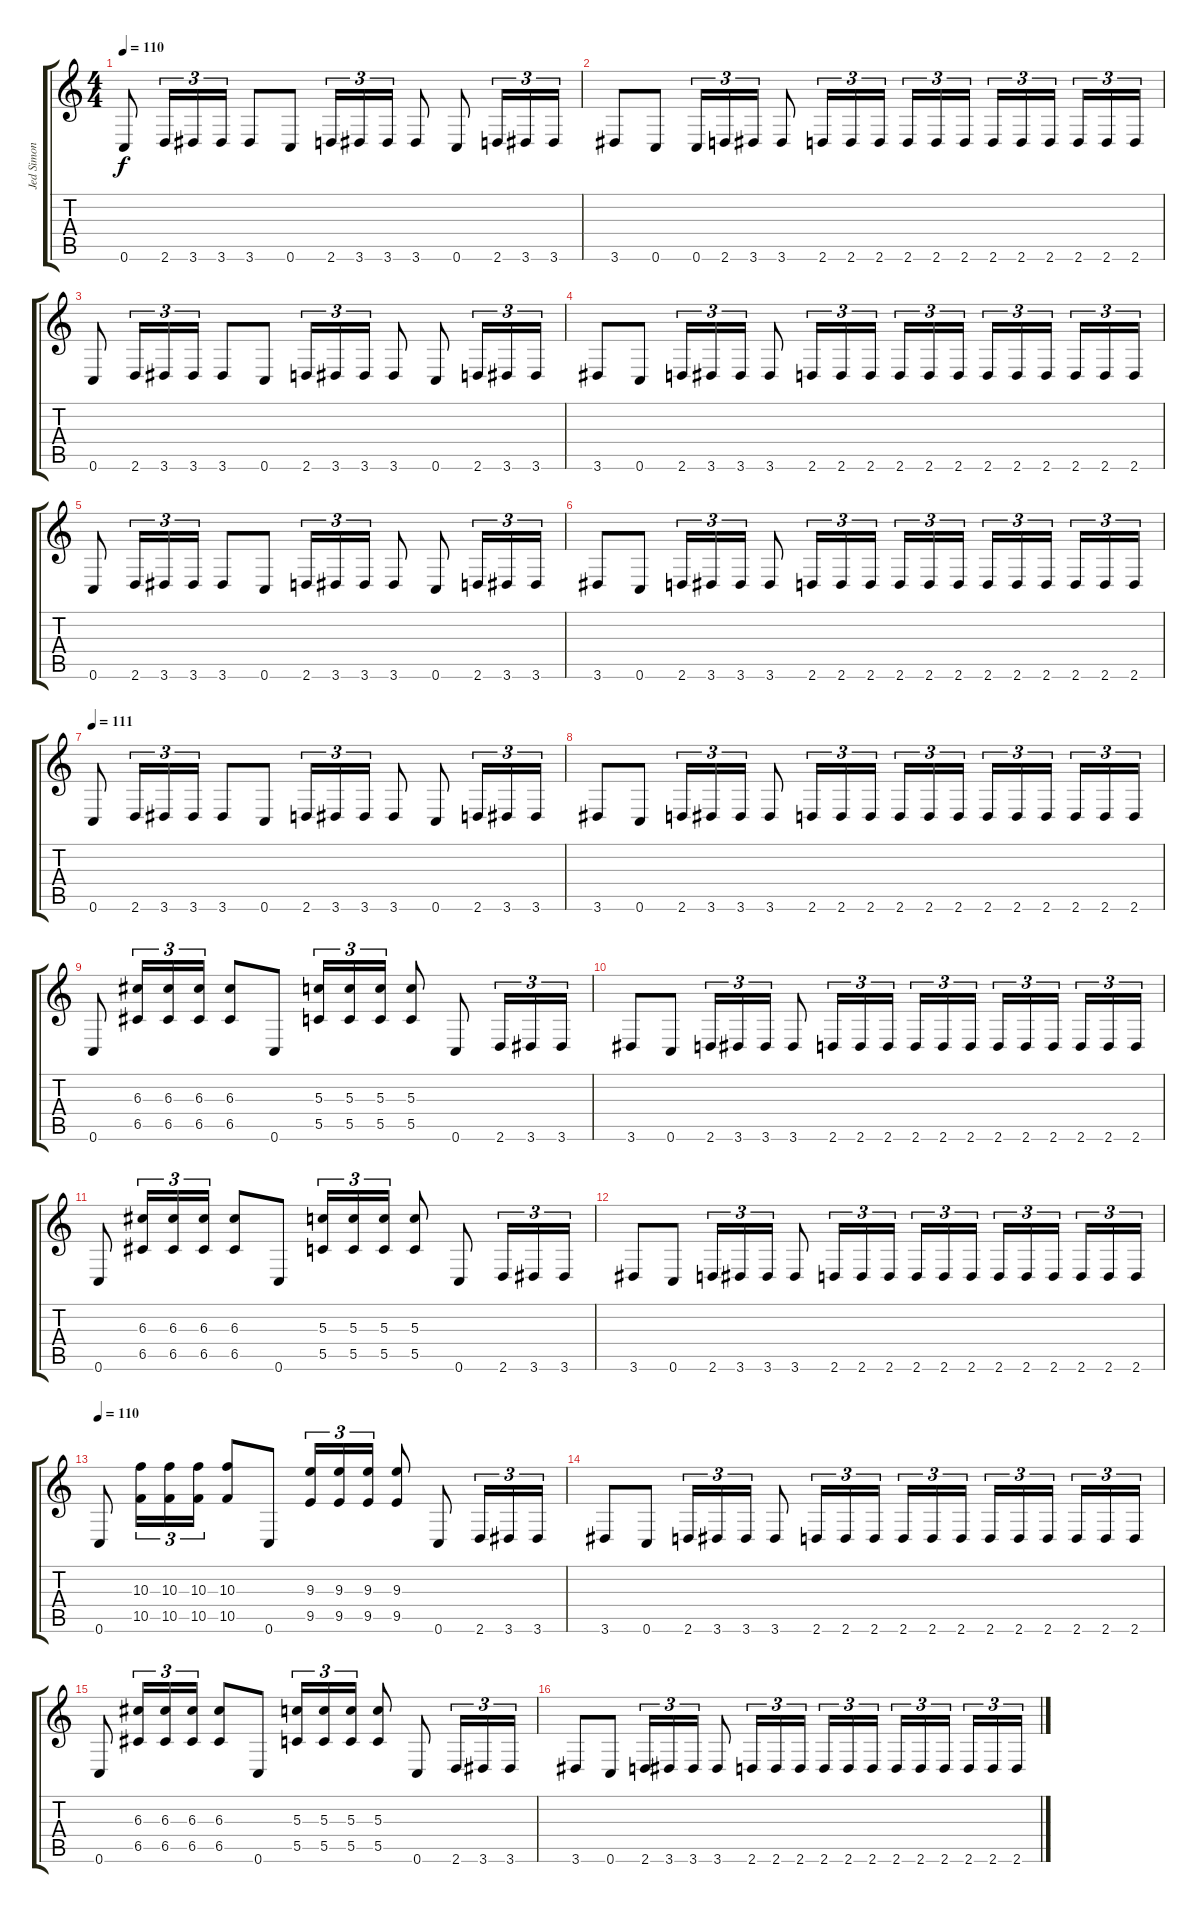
\track ("Jed Simon" "Jed Simon") {instrument distortionguitar}
\staff {score tabs}
\tuning (E4 C4 G3 C3 G2 C2) {hide}
\ts (4 4)
\tempo 110
\clef g2
\ks c
0.6.8{dy f} 2.6.16{tu (3 2)} 3.6.16{tu (3 2)} 3.6.16{tu (3 2)} 3.6.8 0.6.8 2.6.16{tu (3 2)} 3.6.16{tu (3 2)} 3.6.16{tu (3 2)} 3.6.8 0.6.8 2.6.16{tu (3 2)} 3.6.16{tu (3 2)} 3.6.16{tu (3 2)} |
3.6.8 0.6.8 0.6.16{tu (3 2)} 2.6.16{tu (3 2)} 3.6.16{tu (3 2)} 3.6.8 2.6.16{tu (3 2)} 2.6.16{tu (3 2)} 2.6.16{tu (3 2)} 2.6.16{tu (3 2)} 2.6.16{tu (3 2)} 2.6.16{tu (3 2)} 2.6.16{tu (3 2)} 2.6.16{tu (3 2)} 2.6.16{tu (3 2)} 2.6.16{tu (3 2)} 2.6.16{tu (3 2)} 2.6.16{tu (3 2)} |
0.6.8 2.6.16{tu (3 2)} 3.6.16{tu (3 2)} 3.6.16{tu (3 2)} 3.6.8 0.6.8 2.6.16{tu (3 2)} 3.6.16{tu (3 2)} 3.6.16{tu (3 2)} 3.6.8 0.6.8 2.6.16{tu (3 2)} 3.6.16{tu (3 2)} 3.6.16{tu (3 2)} |
3.6.8 0.6.8 2.6.16{tu (3 2)} 3.6.16{tu (3 2)} 3.6.16{tu (3 2)} 3.6.8 2.6.16{tu (3 2)} 2.6.16{tu (3 2)} 2.6.16{tu (3 2)} 2.6.16{tu (3 2)} 2.6.16{tu (3 2)} 2.6.16{tu (3 2)} 2.6.16{tu (3 2)} 2.6.16{tu (3 2)} 2.6.16{tu (3 2)} 2.6.16{tu (3 2)} 2.6.16{tu (3 2)} 2.6.16{tu (3 2)} |
0.6.8 2.6.16{tu (3 2)} 3.6.16{tu (3 2)} 3.6.16{tu (3 2)} 3.6.8 0.6.8 2.6.16{tu (3 2)} 3.6.16{tu (3 2)} 3.6.16{tu (3 2)} 3.6.8 0.6.8 2.6.16{tu (3 2)} 3.6.16{tu (3 2)} 3.6.16{tu (3 2)} |
3.6.8 0.6.8 2.6.16{tu (3 2)} 3.6.16{tu (3 2)} 3.6.16{tu (3 2)} 3.6.8 2.6.16{tu (3 2)} 2.6.16{tu (3 2)} 2.6.16{tu (3 2)} 2.6.16{tu (3 2)} 2.6.16{tu (3 2)} 2.6.16{tu (3 2)} 2.6.16{tu (3 2)} 2.6.16{tu (3 2)} 2.6.16{tu (3 2)} 2.6.16{tu (3 2)} 2.6.16{tu (3 2)} 2.6.16{tu (3 2)} |
\tempo 111
0.6.8 2.6.16{tu (3 2)} 3.6.16{tu (3 2)} 3.6.16{tu (3 2)} 3.6.8 0.6.8 2.6.16{tu (3 2)} 3.6.16{tu (3 2)} 3.6.16{tu (3 2)} 3.6.8 0.6.8 2.6.16{tu (3 2)} 3.6.16{tu (3 2)} 3.6.16{tu (3 2)} |
3.6.8 0.6.8 2.6.16{tu (3 2)} 3.6.16{tu (3 2)} 3.6.16{tu (3 2)} 3.6.8 2.6.16{tu (3 2)} 2.6.16{tu (3 2)} 2.6.16{tu (3 2)} 2.6.16{tu (3 2)} 2.6.16{tu (3 2)} 2.6.16{tu (3 2)} 2.6.16{tu (3 2)} 2.6.16{tu (3 2)} 2.6.16{tu (3 2)} 2.6.16{tu (3 2)} 2.6.16{tu (3 2)} 2.6.16{tu (3 2)} |
0.6.8 (6.3 6.5).16{tu (3 2)} (6.3 6.5).16{tu (3 2)} (6.3 6.5).16{tu (3 2)} (6.3 6.5).8 0.6.8 (5.3 5.5).16{tu (3 2)} (5.3 5.5).16{tu (3 2)} (5.3 5.5).16{tu (3 2)} (5.3 5.5).8 0.6.8 2.6.16{tu (3 2)} 3.6.16{tu (3 2)} 3.6.16{tu (3 2)} |
3.6.8 0.6.8 2.6.16{tu (3 2)} 3.6.16{tu (3 2)} 3.6.16{tu (3 2)} 3.6.8 2.6.16{tu (3 2)} 2.6.16{tu (3 2)} 2.6.16{tu (3 2)} 2.6.16{tu (3 2)} 2.6.16{tu (3 2)} 2.6.16{tu (3 2)} 2.6.16{tu (3 2)} 2.6.16{tu (3 2)} 2.6.16{tu (3 2)} 2.6.16{tu (3 2)} 2.6.16{tu (3 2)} 2.6.16{tu (3 2)} |
0.6.8 (6.3 6.5).16{tu (3 2)} (6.3 6.5).16{tu (3 2)} (6.3 6.5).16{tu (3 2)} (6.3 6.5).8 0.6.8 (5.3 5.5).16{tu (3 2)} (5.3 5.5).16{tu (3 2)} (5.3 5.5).16{tu (3 2)} (5.3 5.5).8 0.6.8 2.6.16{tu (3 2)} 3.6.16{tu (3 2)} 3.6.16{tu (3 2)} |
3.6.8 0.6.8 2.6.16{tu (3 2)} 3.6.16{tu (3 2)} 3.6.16{tu (3 2)} 3.6.8 2.6.16{tu (3 2)} 2.6.16{tu (3 2)} 2.6.16{tu (3 2)} 2.6.16{tu (3 2)} 2.6.16{tu (3 2)} 2.6.16{tu (3 2)} 2.6.16{tu (3 2)} 2.6.16{tu (3 2)} 2.6.16{tu (3 2)} 2.6.16{tu (3 2)} 2.6.16{tu (3 2)} 2.6.16{tu (3 2)} |
\tempo 110
0.6.8 (10.3 10.5).16{tu (3 2)} (10.3 10.5).16{tu (3 2)} (10.3 10.5).16{tu (3 2)} (10.3 10.5).8 0.6.8 (9.3 9.5).16{tu (3 2)} (9.3 9.5).16{tu (3 2)} (9.3 9.5).16{tu (3 2)} (9.3 9.5).8 0.6.8 2.6.16{tu (3 2)} 3.6.16{tu (3 2)} 3.6.16{tu (3 2)} |
3.6.8 0.6.8 2.6.16{tu (3 2)} 3.6.16{tu (3 2)} 3.6.16{tu (3 2)} 3.6.8 2.6.16{tu (3 2)} 2.6.16{tu (3 2)} 2.6.16{tu (3 2)} 2.6.16{tu (3 2)} 2.6.16{tu (3 2)} 2.6.16{tu (3 2)} 2.6.16{tu (3 2)} 2.6.16{tu (3 2)} 2.6.16{tu (3 2)} 2.6.16{tu (3 2)} 2.6.16{tu (3 2)} 2.6.16{tu (3 2)} |
0.6.8 (6.3 6.5).16{tu (3 2)} (6.3 6.5).16{tu (3 2)} (6.3 6.5).16{tu (3 2)} (6.3 6.5).8 0.6.8 (5.3 5.5).16{tu (3 2)} (5.3 5.5).16{tu (3 2)} (5.3 5.5).16{tu (3 2)} (5.3 5.5).8 0.6.8 2.6.16{tu (3 2)} 3.6.16{tu (3 2)} 3.6.16{tu (3 2)} |
3.6.8 0.6.8 2.6.16{tu (3 2)} 3.6.16{tu (3 2)} 3.6.16{tu (3 2)} 3.6.8 2.6.16{tu (3 2)} 2.6.16{tu (3 2)} 2.6.16{tu (3 2)} 2.6.16{tu (3 2)} 2.6.16{tu (3 2)} 2.6.16{tu (3 2)} 2.6.16{tu (3 2)} 2.6.16{tu (3 2)} 2.6.16{tu (3 2)} 2.6.16{tu (3 2)} 2.6.16{tu (3 2)} 2.6.16{tu (3 2)}
